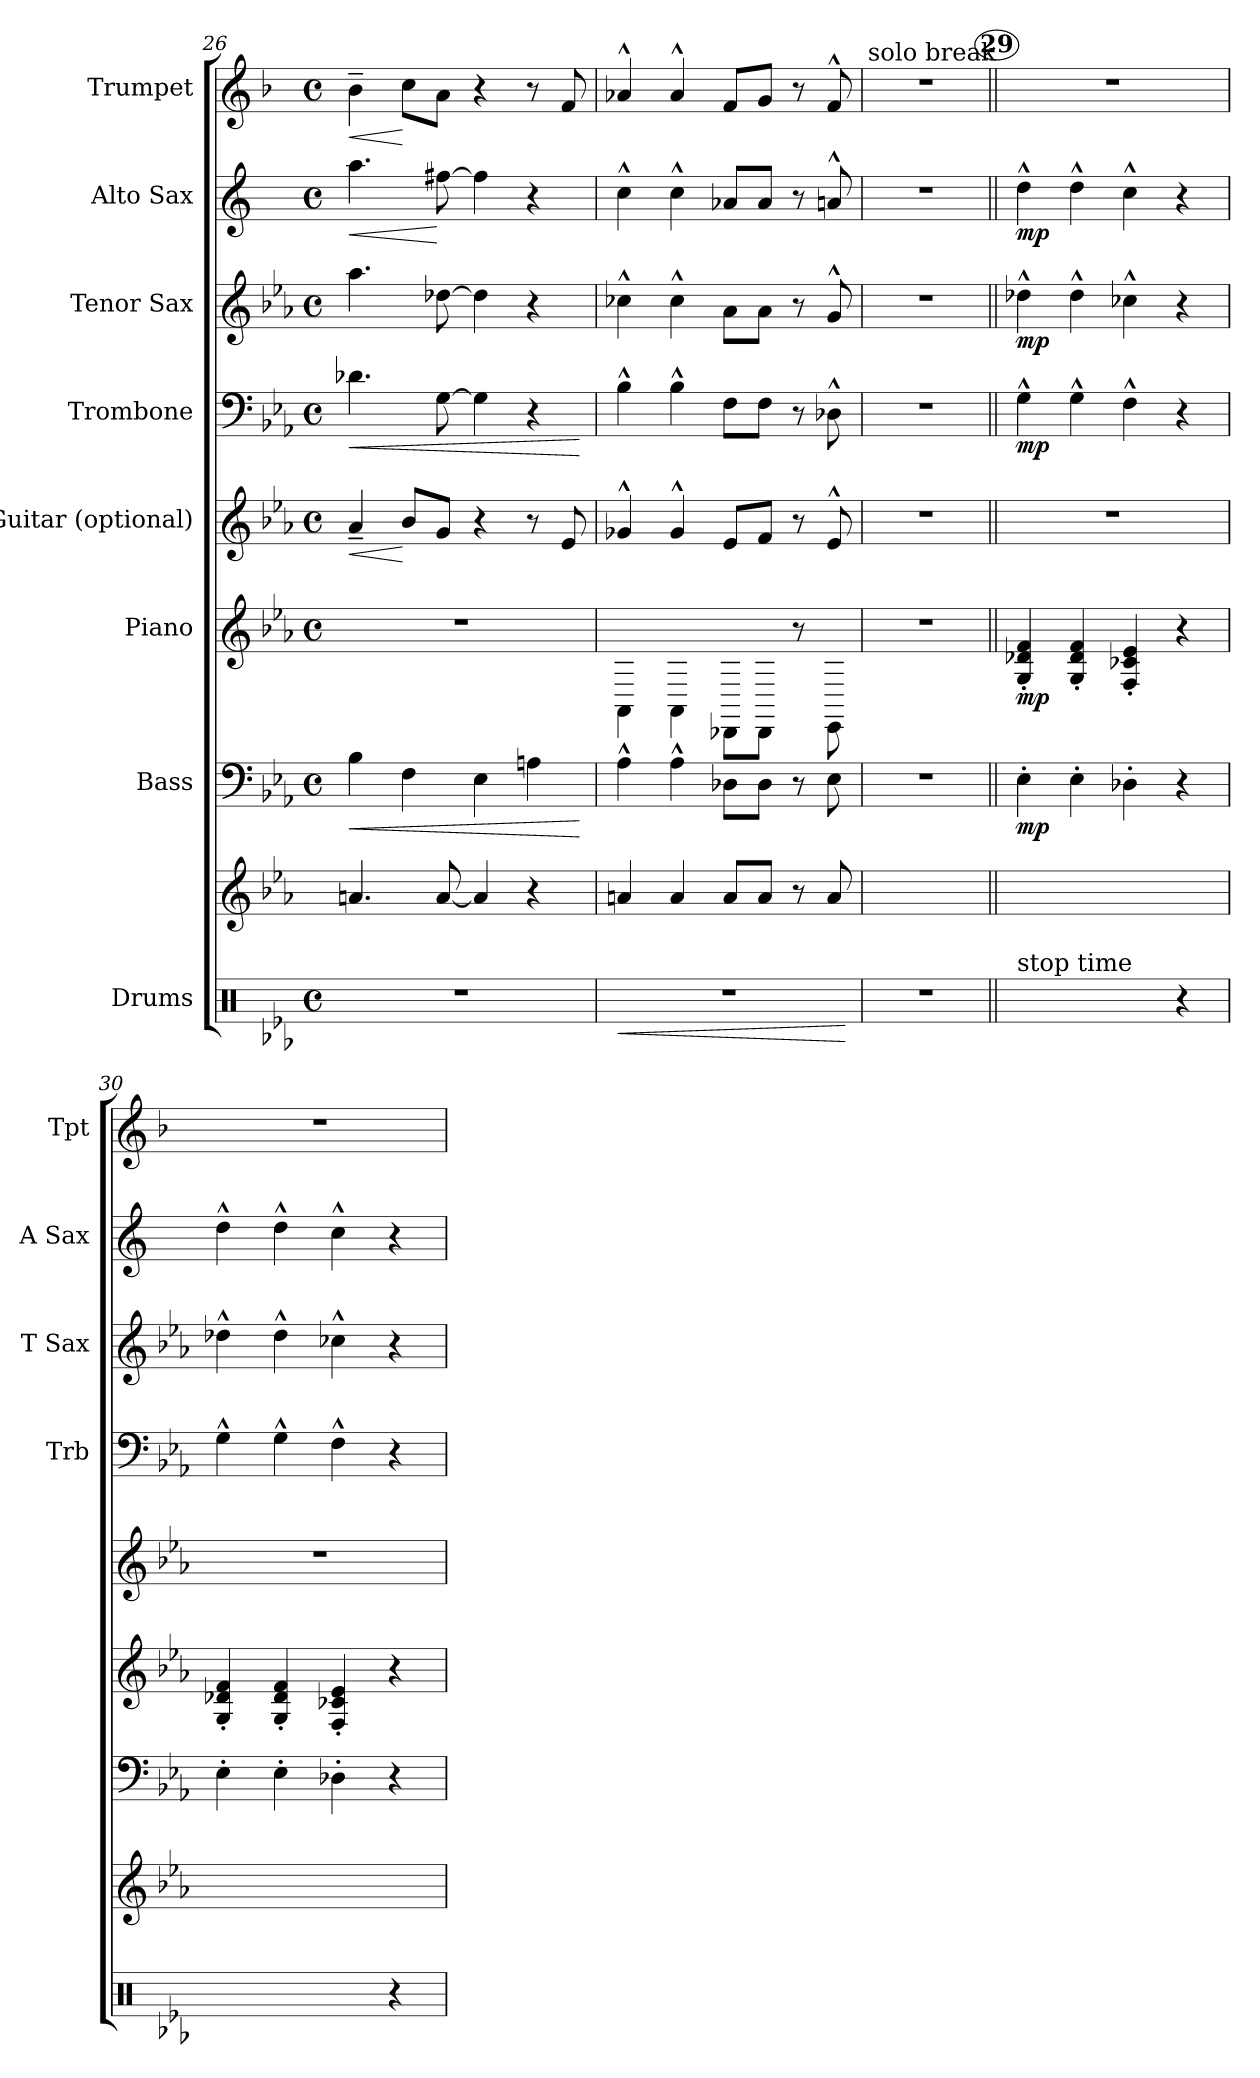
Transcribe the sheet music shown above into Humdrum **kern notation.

**kern	**dynam	**kern	**kern	**dynam	**kern	**dynam	**kern	**dynam	**kern	**dynam	**kern	**dynam	**kern	**dynam	**kern	**dynam
*part9	*part9	*part8	*part7	*part7	*part6	*part6	*part5	*part5	*part4	*part4	*part3	*part3	*part2	*part2	*part1	*part1
*staff9	*staff9	*staff8	*staff7	*staff7	*staff6	*staff6	*staff5	*staff5	*staff4	*staff4	*staff3	*staff3	*staff2	*staff2	*staff1	*staff1
*I"Drums	*	*	*I"Bass	*	*I"Piano	*	*I"Guitar (optional)	*	*I"Trombone	*	*I"Tenor Sax	*	*I"Alto Sax	*	*I"Trumpet	*
*	*	*	*	*	*	*	*	*	*I'Trb	*	*I'T Sax	*	*I'A Sax	*	*I'Tpt	*
*clefX	*	*	*clefF4	*	*clefG2	*	*clefG2	*	*clefF4	*	*clefG2	*	*clefG2	*	*clefG2	*
*	*	*	*ITrd7c12	*	*	*	*ITrd7c12	*	*	*	*ITrd8c14	*	*ITrd5c9	*	*ITrd1c2	*
*k[b-e-a-]	*	*k[b-e-a-]	*k[b-e-a-]	*	*k[b-e-a-]	*	*k[b-e-a-]	*	*k[b-e-a-]	*	*k[b-e-a-]	*	*k[b-e-a-]	*	*k[b-e-a-]	*
*E-:	*	*E-:	*E-:	*	*E-:	*	*E-:	*	*E-:	*	*E-:	*	*E-:	*	*E-:	*
*M4/4	*	*	*M4/4	*	*M4/4	*	*M4/4	*	*M4/4	*	*M4/4	*	*M4/4	*	*M4/4	*
*met(c)	*	*	*met(c)	*	*met(c)	*	*met(c)	*	*met(c)	*	*met(c)	*	*met(c)	*	*met(c)	*
=26	=26	=26	=26	=26	=26	=26	=26	=26	=26	=26	=26	=26	=26	=26	=26	=26
!	!	!	!	!LO:HP:b	!	!	!	!LO:HP:b	!	!LO:HP:b	!	!	!	!LO:HP:b	!	!LO:HP:b
1r	.	4.an/	4BB-\	<	1r	.	4A-i~</	<	4.d-X\	<	4.a-\	.	4.cc\	<	4a-i~>\	<
.	.	.	4FF\	.	.	.	8B-/L	[	.	.	.	.	.	.	8b-\L	[
.	.	[8a/	.	.	.	.	8G/J	.	[8G\	.	[8d-X\	.	[8an\	[	8g\J	.
.	.	4a/]	4EE-\	.	.	.	4r	.	4G\]	.	4d-\]	.	4a\]	.	4r	.
.	.	4r	4AAn\	.	.	.	8r	.	4r	.	4r	.	4r	.	8r	.
.	.	.	.	.	.	.	8E-/	.	.	.	.	.	.	.	8e-/	.
.	.	.	.	[	.	.	.	.	.	[	.	.	.	.	.	.
=27	=27	=27	=27	=27	=27	=27	=27	=27	=27	=27	=27	=27	=27	=27	=27	=27
!	!LO:HP:b	!	!	!	!	!	!	!	!	!	!	!	!	!	!	!
1r	<	4an/	4AA-i^^>\	.	4AA-\	.	4G-X^^>/	.	4B-^^>\	.	4c-X^^>\	.	4e-^^>\	.	4g-X^^>/	.
.	.	4a/	4AA-^^>\	.	4AA-\	.	4G-^^>/	.	4B-^^>\	.	4c-^^>\	.	4e-^^>\	.	4g-^^>/	.
.	.	8a/L	8DD-X\L	.	8DD-X\L	.	8E-/L	.	8F\L	.	8A-\L	.	8c-X/L	.	8e-/L	.
.	.	8a/J	8DD-\J	.	8DD-\J	.	8F/J	.	8F\J	.	8A-\J	.	8c-/J	.	8f/J	.
.	.	8r	8r	.	8r	.	8r	.	8r	.	8r	.	8r	.	8r	.
.	.	8a/	8EE-\	.	8EE-\	.	8E-^^>/	.	8D-X^^>\	.	8G^^>/	.	8cn^^>/	.	8e-^^>/	.
.	[	.	.	.	.	.	.	.	.	.	.	.	.	.	.	.
=28	=28	=28	=28	=28	=28	=28	=28	=28	=28	=28	=28	=28	=28	=28	=28	=28
!	!	!	!	!	!	!	!	!	!	!	!	!	!	!	!LO:TX:a:t=solo break	!
1r	.	1ryy	1r	.	1r	.	1r	.	1r	.	1r	.	1r	.	1r	.
!!LO:PB:g=z
!!LO:REH:place=s1:a:B:enc=circle:fs=12:t=29
=29||	=29||	=29||	=29||	=29||	=29||	=29||	=29||	=29||	=29||	=29||	=29||	=29||	=29||	=29||	=29||	=29||
!LO:TX:a:t=stop time	!	!	!	!	!	!	!	!	!	!	!	!	!	!	!	!
!	!	!	!	!LO:DY:b	!	!LO:DY:b	!	!	!	!LO:DY:b	!	!LO:DY:b	!	!LO:DY:b	!	!
4R\	.	1ryy	4EE-'>\	mp	4G/'< 4d-X/'< 4f/'<	mp	1r	.	4G^^>\	mp	4d-X^^>\	mp	4f^^>\	mp	1r	.
4R\	.	.	4EE-'>\	.	4G/'< 4d-/'< 4f/'<	.	.	.	4G^^>\	.	4d-^^>\	.	4f^^>\	.	.	.
4R\	.	.	4DD-X'>\	.	4F/'< 4c-X/'< 4e-/'<	.	.	.	4F^^>\	.	4c-X^^>\	.	4e-^^>\	.	.	.
4r	.	.	4r	.	4r	.	.	.	4r	.	4r	.	4r	.	.	.
=30	=30	=30	=30	=30	=30	=30	=30	=30	=30	=30	=30	=30	=30	=30	=30	=30
4R\	.	1ryy	4EE-'>\	.	4G/'< 4d-X/'< 4f/'<	.	1r	.	4G^^>\	.	4d-X^^>\	.	4f^^>\	.	1r	.
4R\	.	.	4EE-'>\	.	4G/'< 4d-/'< 4f/'<	.	.	.	4G^^>\	.	4d-^^>\	.	4f^^>\	.	.	.
4R\	.	.	4DD-X'>\	.	4F/'< 4c-X/'< 4e-/'<	.	.	.	4F^^>\	.	4c-X^^>\	.	4e-^^>\	.	.	.
4r	.	.	4r	.	4r	.	.	.	4r	.	4r	.	4r	.	.	.
=	=	=	=	=	=	=	=	=	=	=	=	=	=	=	=	=
*-	*-	*-	*-	*-	*-	*-	*-	*-	*-	*-	*-	*-	*-	*-	*-	*-
